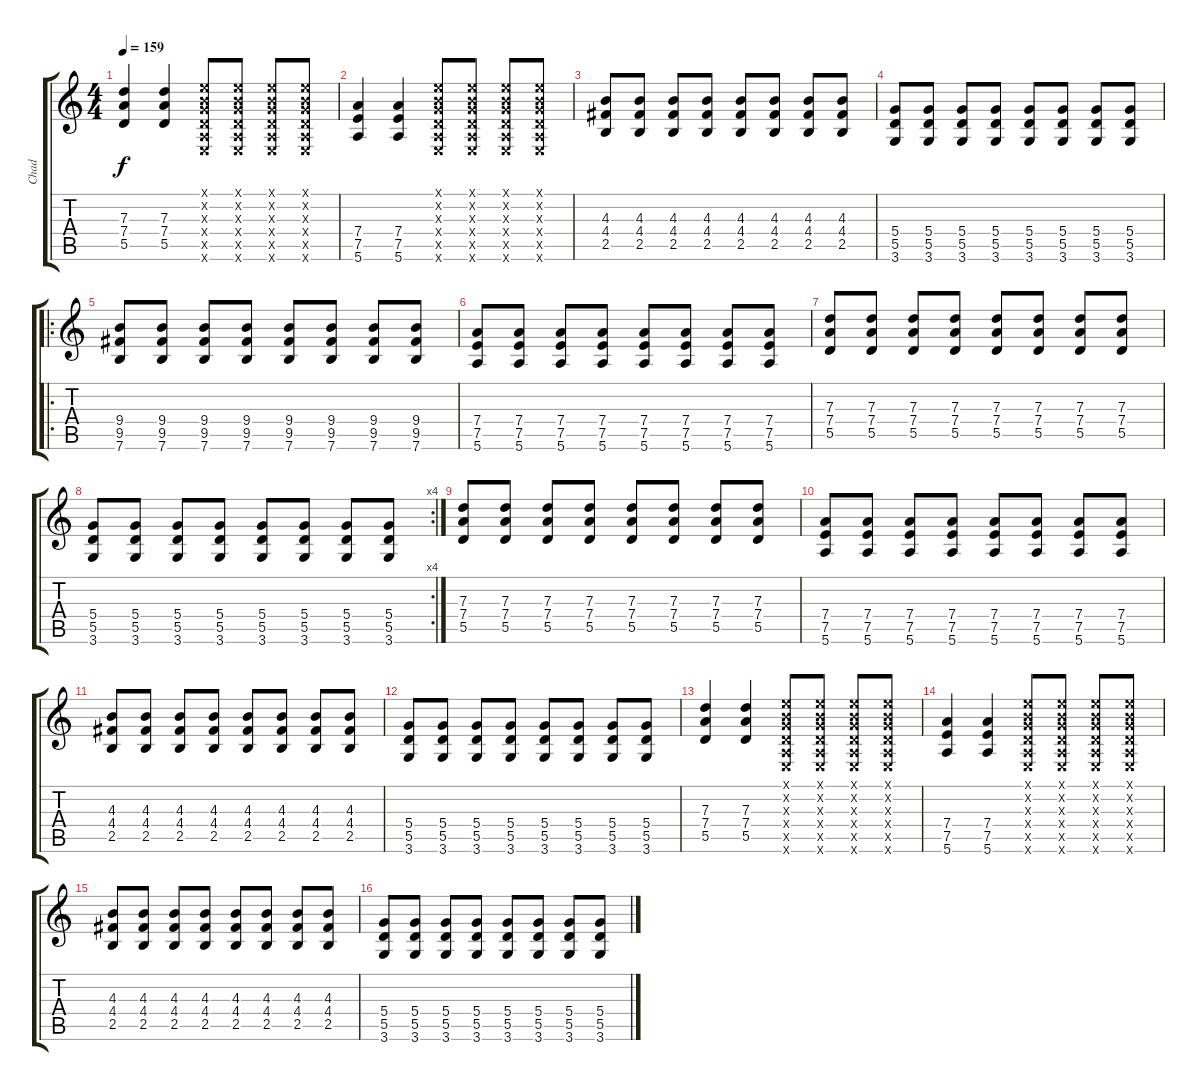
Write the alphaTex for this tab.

\track ("Chad" "Chad") {instrument distortionguitar}
\staff {score tabs}
\tuning (E4 B3 G3 D3 A2 E2) {hide}
\ts (4 4)
\tempo 159
\clef g2
\ks c
(7.3 7.4 5.5).4{dy f} (7.3 7.4 5.5).4 (0.1{x} 0.2{x} 0.3{x} 0.4{x} 0.5{x} 0.6{x}).8 (0.1{x} 0.2{x} 0.3{x} 0.4{x} 0.5{x} 0.6{x}).8 (0.1{x} 0.2{x} 0.3{x} 0.4{x} 0.5{x} 0.6{x}).8 (0.1{x} 0.2{x} 0.3{x} 0.4{x} 0.5{x} 0.6{x}).8 |
(7.4 7.5 5.6).4 (7.4 7.5 5.6).4 (0.1{x} 0.2{x} 0.3{x} 0.4{x} 0.5{x} 0.6{x}).8 (0.1{x} 0.2{x} 0.3{x} 0.4{x} 0.5{x} 0.6{x}).8 (0.1{x} 0.2{x} 0.3{x} 0.4{x} 0.5{x} 0.6{x}).8 (0.1{x} 0.2{x} 0.3{x} 0.4{x} 0.5{x} 0.6{x}).8 |
(4.3 4.4 2.5).8 (4.3 4.4 2.5).8 (4.3 4.4 2.5).8 (4.3 4.4 2.5).8 (4.3 4.4 2.5).8 (4.3 4.4 2.5).8 (4.3 4.4 2.5).8 (4.3 4.4 2.5).8 |
(5.4 5.5 3.6).8 (5.4 5.5 3.6).8 (5.4 5.5 3.6).8 (5.4 5.5 3.6).8 (5.4 5.5 3.6).8 (5.4 5.5 3.6).8 (5.4 5.5 3.6).8 (5.4 5.5 3.6).8 |
\ro
(9.4 9.5 7.6).8{volume 11 instrument electricguitarmuted} (9.4 9.5 7.6).8 (9.4 9.5 7.6).8 (9.4 9.5 7.6).8 (9.4 9.5 7.6).8 (9.4 9.5 7.6).8 (9.4 9.5 7.6).8 (9.4 9.5 7.6).8 |
(7.4 7.5 5.6).8 (7.4 7.5 5.6).8 (7.4 7.5 5.6).8 (7.4 7.5 5.6).8 (7.4 7.5 5.6).8 (7.4 7.5 5.6).8 (7.4 7.5 5.6).8 (7.4 7.5 5.6).8 |
(7.3 7.4 5.5).8 (7.3 7.4 5.5).8 (7.3 7.4 5.5).8 (7.3 7.4 5.5).8 (7.3 7.4 5.5).8 (7.3 7.4 5.5).8 (7.3 7.4 5.5).8 (7.3 7.4 5.5).8 |
\rc 4
(5.4 5.5 3.6).8 (5.4 5.5 3.6).8 (5.4 5.5 3.6).8 (5.4 5.5 3.6).8 (5.4 5.5 3.6).8 (5.4 5.5 3.6).8 (5.4 5.5 3.6).8 (5.4 5.5 3.6).8 |
(7.3 7.4 5.5).8{volume 11 instrument distortionguitar} (7.3 7.4 5.5).8 (7.3 7.4 5.5).8 (7.3 7.4 5.5).8 (7.3 7.4 5.5).8 (7.3 7.4 5.5).8 (7.3 7.4 5.5).8 (7.3 7.4 5.5).8 |
(7.4 7.5 5.6).8 (7.4 7.5 5.6).8 (7.4 7.5 5.6).8 (7.4 7.5 5.6).8 (7.4 7.5 5.6).8 (7.4 7.5 5.6).8 (7.4 7.5 5.6).8 (7.4 7.5 5.6).8 |
(4.3 4.4 2.5).8 (4.3 4.4 2.5).8 (4.3 4.4 2.5).8 (4.3 4.4 2.5).8 (4.3 4.4 2.5).8 (4.3 4.4 2.5).8 (4.3 4.4 2.5).8 (4.3 4.4 2.5).8 |
(5.4 5.5 3.6).8 (5.4 5.5 3.6).8 (5.4 5.5 3.6).8 (5.4 5.5 3.6).8 (5.4 5.5 3.6).8 (5.4 5.5 3.6).8 (5.4 5.5 3.6).8 (5.4 5.5 3.6).8 |
(7.3 7.4 5.5).4 (7.3 7.4 5.5).4 (0.1{x} 0.2{x} 0.3{x} 0.4{x} 0.5{x} 0.6{x}).8 (0.1{x} 0.2{x} 0.3{x} 0.4{x} 0.5{x} 0.6{x}).8 (0.1{x} 0.2{x} 0.3{x} 0.4{x} 0.5{x} 0.6{x}).8 (0.1{x} 0.2{x} 0.3{x} 0.4{x} 0.5{x} 0.6{x}).8 |
(7.4 7.5 5.6).4 (7.4 7.5 5.6).4 (0.1{x} 0.2{x} 0.3{x} 0.4{x} 0.5{x} 0.6{x}).8 (0.1{x} 0.2{x} 0.3{x} 0.4{x} 0.5{x} 0.6{x}).8 (0.1{x} 0.2{x} 0.3{x} 0.4{x} 0.5{x} 0.6{x}).8 (0.1{x} 0.2{x} 0.3{x} 0.4{x} 0.5{x} 0.6{x}).8 |
(4.3 4.4 2.5).8 (4.3 4.4 2.5).8 (4.3 4.4 2.5).8 (4.3 4.4 2.5).8 (4.3 4.4 2.5).8 (4.3 4.4 2.5).8 (4.3 4.4 2.5).8 (4.3 4.4 2.5).8 |
(5.4 5.5 3.6).8 (5.4 5.5 3.6).8 (5.4 5.5 3.6).8 (5.4 5.5 3.6).8 (5.4 5.5 3.6).8 (5.4 5.5 3.6).8 (5.4 5.5 3.6).8 (5.4 5.5 3.6).8
